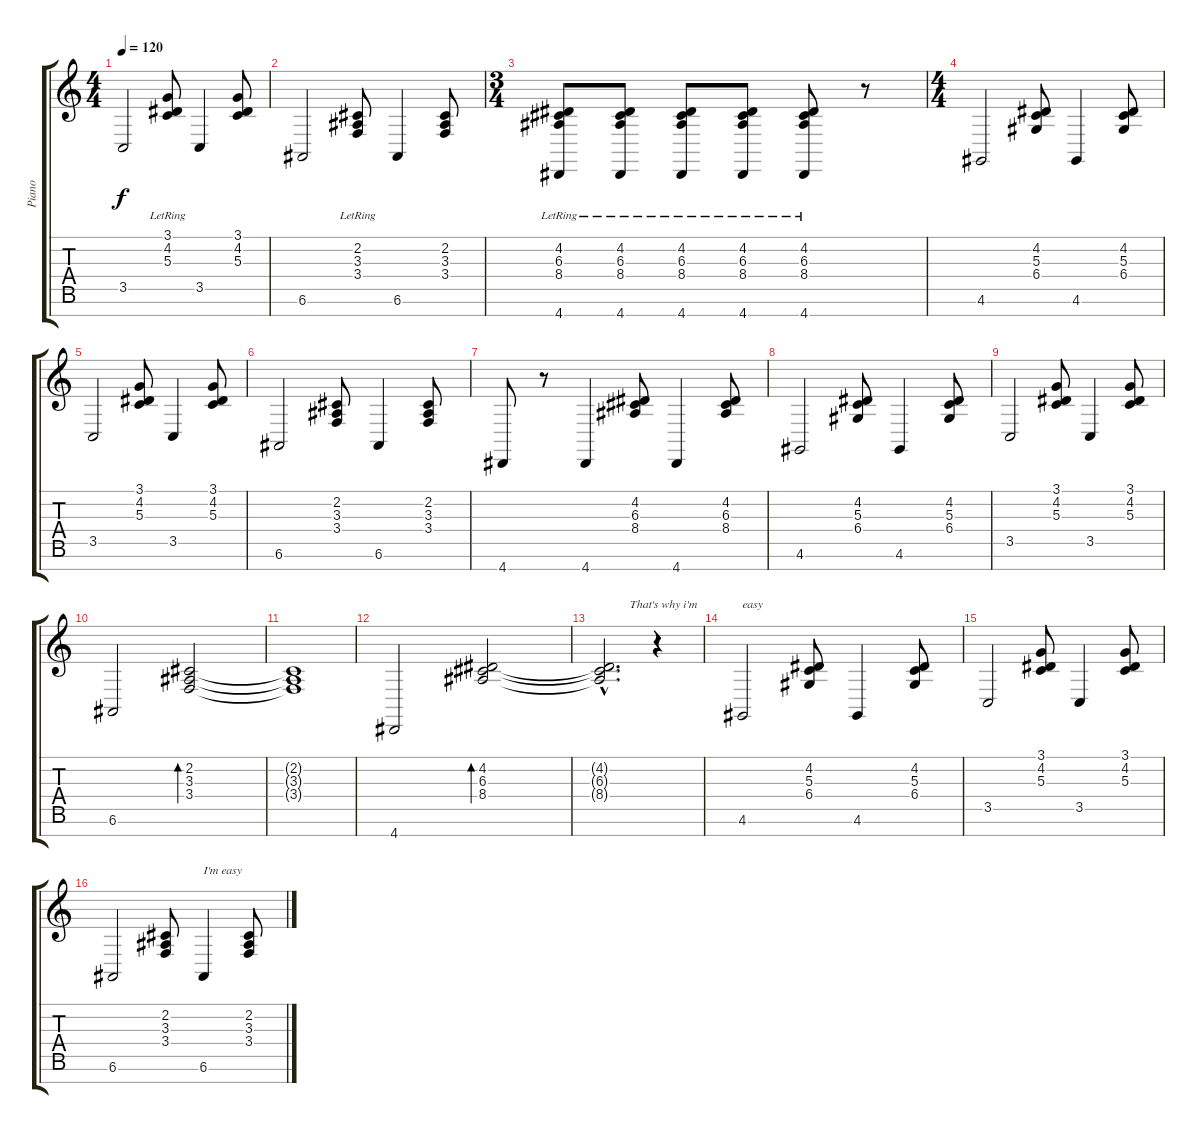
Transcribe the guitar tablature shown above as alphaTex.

\track ("Piano" "Piano") {instrument acousticgrandpiano}
\staff {score tabs}
\tuning (E4 B3 G3 D3 A2 E2 B1) {hide}
\ts (4 4)
\tempo 120
\clef g2
\ks c
3.5.2{dy f} (3.1 4.2 5.3{lr}).8 3.5.4 (3.1 4.2 5.3).8 |
6.6.2 (2.2 3.3{lr} 3.4).8 6.6.4 (2.2 3.3 3.4).8 |
\ts (3 4)
(4.2 6.3 8.4{lr} 4.7).8 (4.2 6.3 8.4{lr} 4.7).8 (4.2 6.3 8.4{lr} 4.7).8 (4.2 6.3 8.4{lr} 4.7).8 (4.2 6.3 8.4{lr} 4.7).8 r.8 |
\ts (4 4)
4.6.2 (4.2 5.3 6.4).8 4.6.4 (4.2 5.3 6.4).8 |
3.5.2 (3.1 4.2 5.3).8 3.5.4 (3.1 4.2 5.3).8 |
6.6.2 (2.2 3.3 3.4).8 6.6.4 (2.2 3.3 3.4).8 |
4.7.8 r.8 4.7.4 (4.2 6.3 8.4).8 4.7.4 (4.2 6.3 8.4).8 |
4.6.2 (4.2 5.3 6.4).8 4.6.4 (4.2 5.3 6.4).8 |
3.5.2 (3.1 4.2 5.3).8 3.5.4 (3.1 4.2 5.3).8 |
6.6.2 (2.2 3.3 3.4).2{bd 480} |
(2.2{t} 3.3{t} 3.4{t}).1 |
4.7.2 (4.2 6.3 8.4).2{bd 480} |
(4.2{hac t} 6.3{hac t} 8.4{hac t}).2{d txt "          That's why i'm"} r.4 |
4.6.2{txt "easy"} (4.2 5.3 6.4).8 4.6.4 (4.2 5.3 6.4).8 |
3.5.2 (3.1 4.2 5.3).8 3.5.4 (3.1 4.2 5.3).8 |
6.6.2 (2.2 3.3 3.4).8 6.6.4{txt "I'm easy"} (2.2 3.3 3.4).8
